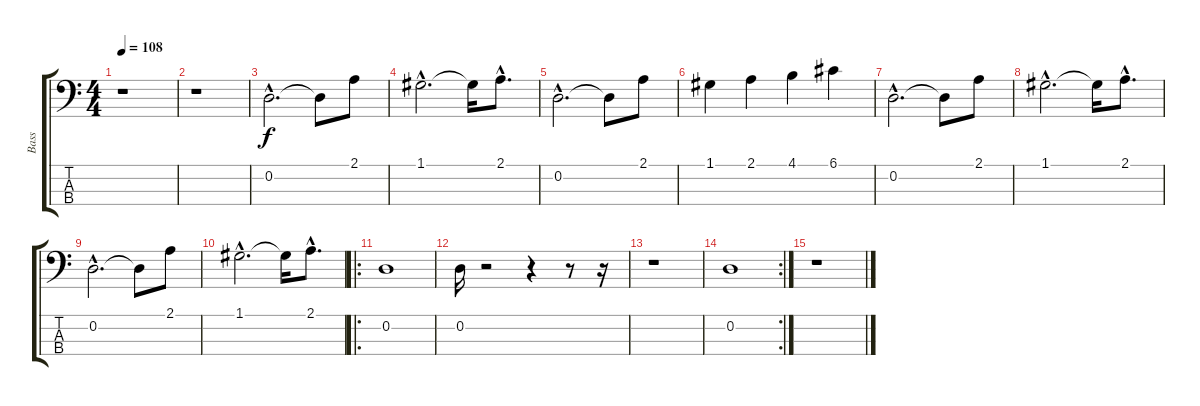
\track ("Bass" "Bass") {instrument fretlessbass}
\staff {score tabs}
\tuning (G2 D2 A1 D1) {hide}
\ts (4 4)
\tempo 108
\clef f4
\ks c
r.1{dy f} |
r.1 |
0.2{hac}.2{d} 0.2{t}.8 2.1.8 |
1.1{hac}.2{d} 1.1{t}.16 2.1{hac}.8{d} |
0.2{hac}.2{d} 0.2{t}.8 2.1.8 |
1.1.4 2.1.4 4.1.4 6.1.4 |
0.2{hac}.2{d} 0.2{t}.8 2.1.8 |
1.1{hac}.2{d} 1.1{t}.16 2.1{hac}.8{d} |
0.2{hac}.2{d} 0.2{t}.8 2.1.8 |
1.1{hac}.2{d} 1.1{t}.16 2.1{hac}.8{d} |
\ro
0.2.1 |
0.2.16 r.2 r.4 r.8 r.16 |
r.1 |
\rc 2
0.2.1 |
r.1
